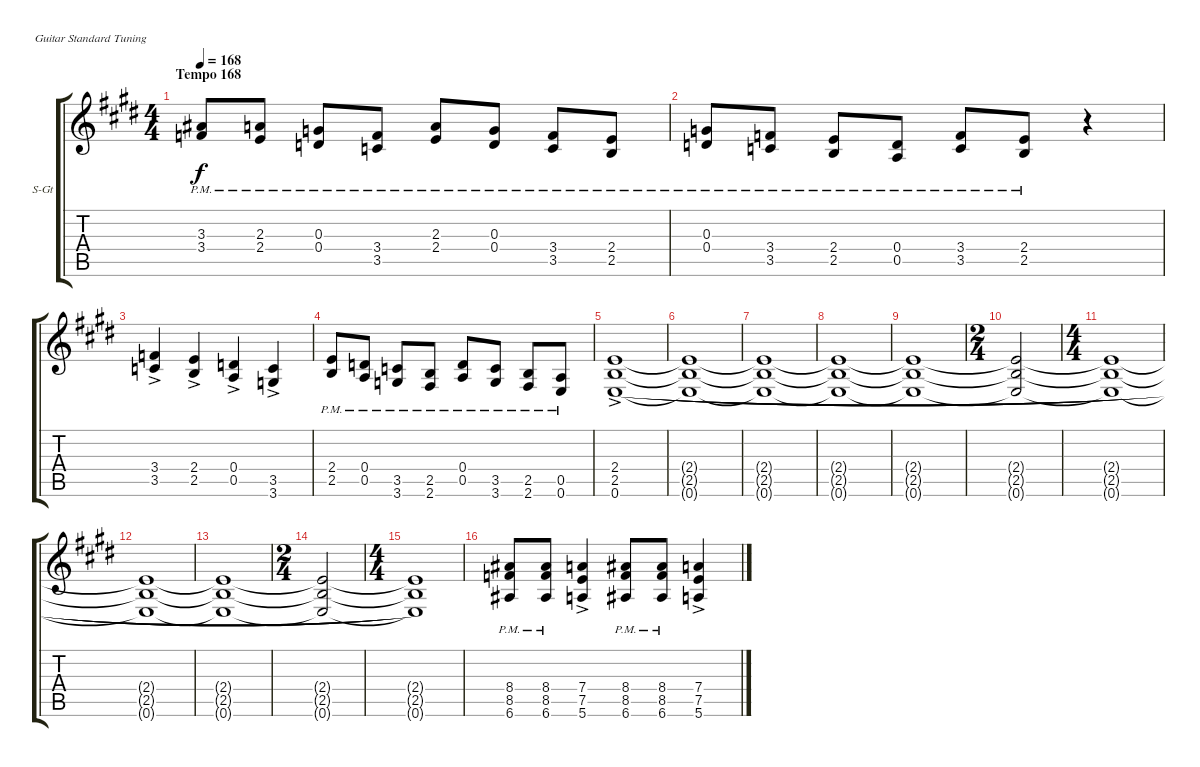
\bracketExtendMode groupsimilarinstruments
\firstSystemTrackNameOrientation horizontal
\otherSystemsTrackNameOrientation horizontal
\track ("Guitar II" "S-Gt") {instrument acousticguitarsteel}
\staff {score tabs}
\tuning (E4 B3 G3 D3 A2 E2)
\ts (4 4)
\section ("" "Tempo 168")
\tempo 168
\clef g2
\scale
1.07818
\ks e
(3.3{pm} 3.4{pm}).8{dy f} (2.3{pm} 2.4{pm}).8 (0.3{pm} 0.4{pm}).8 (3.4{pm} 3.5{pm}).8 (2.3{pm} 2.4{pm}).8 (0.3{pm} 0.4{pm}).8 (3.4{pm} 3.5{pm}).8 (2.4{pm} 2.5{pm}).8 |
\scale
0.921816 (0.3{pm} 0.4{pm}).8 (3.4{pm} 3.5{pm}).8 (2.4{pm} 2.5{pm}).8 (0.4{pm} 0.5{pm}).8 (3.4{pm} 3.5{pm}).8 (2.4{pm} 2.5{pm}).8 r.4 |
\scale
1.07818 (3.4{ac} 3.5{ac}).4 (2.4{ac} 2.5{ac}).4 (0.4{ac} 0.5{ac}).4 (3.5{ac} 3.6{ac}).4 |
\scale
0.921816 (2.4{pm} 2.5{pm}).8 (0.4{pm} 0.5{pm}).8 (3.5{pm} 3.6{pm}).8 (2.5{pm} 2.6{pm}).8 (0.4{pm} 0.5{pm}).8 (3.5{pm} 3.6{pm}).8 (2.5{pm} 2.6{pm}).8 (0.6{pm} 0.5{pm}).8 |
\scale
1.07818 (2.4 2.5 0.6{ac}).1{legatoorigin} |
\scale
0.921816 (2.4{t} 2.5{t} 0.6{t}).1{legatoorigin} |
\scale
1.07818 (2.4{t} 2.5{t} 0.6{t}).1{legatoorigin} |
\scale
0.921816 (2.4{t} 2.5{t} 0.6{t}).1{legatoorigin} |
\scale
1.07818 (2.4{t} 2.5{t} 0.6{t}).1{legatoorigin} |
\ts (2 4)
\scale
0.921816 (2.4{t} 2.5{t} 0.6{t}).2{legatoorigin} |
\ts (4 4)
\scale
1.10845 (2.4{t} 2.5{t} 0.6{t}).1{legatoorigin} |
\scale
0.891551 (2.4{t} 2.5{t} 0.6{t}).1{legatoorigin} |
\scale
1.07818 (2.4{t} 2.5{t} 0.6{t}).1{legatoorigin} |
\ts (2 4)
\scale
0.921816 (2.4{t} 2.5{t} 0.6{t}).2{legatoorigin} |
\ts (4 4)
\scale
1.10845 (2.4{t} 2.5{t} 0.6{t}).1 |
\scale
0.891551 (8.5{pm} 6.6{pm} 8.4{pm}).8 (8.5{pm} 6.6{pm} 8.4{pm}).8 (7.4 7.5 5.6{ac}).4 (8.5{pm} 6.6{pm} 8.4{pm}).8 (8.5{pm} 6.6{pm} 8.4{pm}).8 (7.4 7.5 5.6{ac}).4
